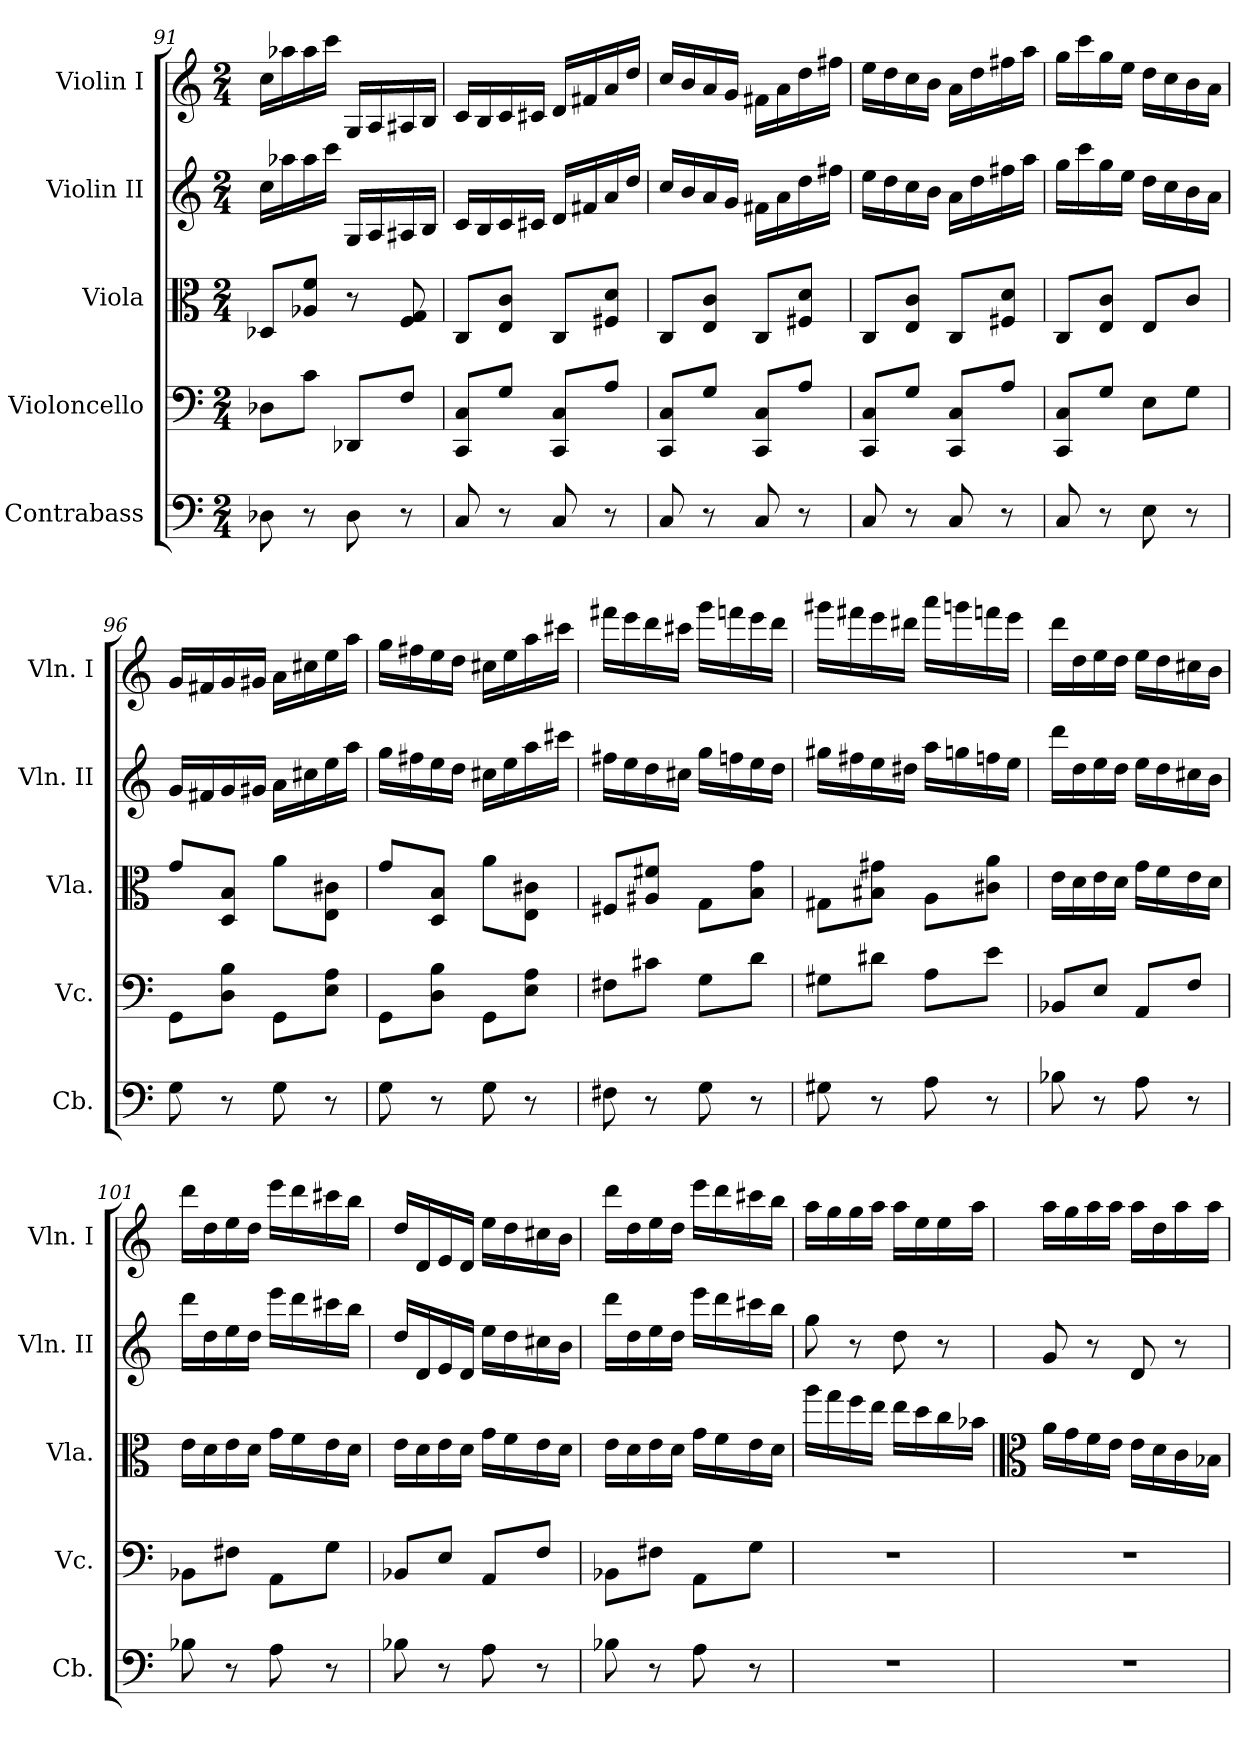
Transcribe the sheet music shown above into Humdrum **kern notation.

**kern	**kern	**kern	**kern	**kern
*part5	*part4	*part3	*part2	*part1
*staff5	*staff4	*staff3	*staff2	*staff1
*I"Contrabass	*I"Violoncello	*I"Viola	*I"Violin II	*I"Violin I
*I'Cb.	*I'Vc.	*I'Vla.	*I'Vln. II	*I'Vln. I
*clefF4	*clefF4	*clefC3	*clefG2	*clefG2
*ITrd7c12	*	*	*	*
*k[]	*k[]	*k[]	*k[]	*k[]
*M2/4	*M2/4	*M2/4	*M2/4	*M2/4
=91	=91	=91	=91	=91
8DD-X\	8D-X\L	8D-X/L	16cc\LL	16cc\LL
.	.	.	16aa-X\	16aa-X\
8r	8c\J	8A-X/ 8f/J	16aa-\	16aa-\
.	.	.	16ccc\JJ	16ccc\JJ
8DD-\	8DD-X/L	8r	16G/LL	16G/LL
.	.	.	16A/	16A/
8r	8F/J	8F/ 8G/	16A#X/	16A#X/
.	.	.	16B/JJ	16B/JJ
!!LO:LB:g=z
=92	=92	=92	=92	=92
8CC/	8CC/ 8C/L	8C/L	16c/LL	16c/LL
.	.	.	16B/	16B/
8r	8G/J	8E/ 8c/J	16c/	16c/
.	.	.	16c#X/JJ	16c#X/JJ
8CC/	8CC/ 8C/L	8C/L	16d/LL	16d/LL
.	.	.	16f#X/	16f#X/
8r	8A/J	8F#X/ 8d/J	16a/	16a/
.	.	.	16dd/JJ	16dd/JJ
=93	=93	=93	=93	=93
8CC/	8CC/ 8C/L	8C/L	16cc/LL	16cc/LL
.	.	.	16b/	16b/
8r	8G/J	8E/ 8c/J	16a/	16a/
.	.	.	16g/JJ	16g/JJ
8CC/	8CC/ 8C/L	8C/L	16f#X\LL	16f#X\LL
.	.	.	16a\	16a\
8r	8A/J	8F#X/ 8d/J	16dd\	16dd\
.	.	.	16ff#X\JJ	16ff#X\JJ
=94	=94	=94	=94	=94
8CC/	8CC/ 8C/L	8C/L	16ee\LL	16ee\LL
.	.	.	16dd\	16dd\
8r	8G/J	8E/ 8c/J	16cc\	16cc\
.	.	.	16b\JJ	16b\JJ
8CC/	8CC/ 8C/L	8C/L	16a\LL	16a\LL
.	.	.	16dd\	16dd\
8r	8A/J	8F#X/ 8d/J	16ff#X\	16ff#X\
.	.	.	16aa\JJ	16aa\JJ
=95	=95	=95	=95	=95
8CC/	8CC/ 8C/L	8C/L	16gg\LL	16gg\LL
.	.	.	16ccc\	16ccc\
8r	8G/J	8E/ 8c/J	16gg\	16gg\
.	.	.	16ee\JJ	16ee\JJ
8EE\	8E\L	8E/L	16dd\LL	16dd\LL
.	.	.	16cc\	16cc\
8r	8G\J	8c/J	16b\	16b\
.	.	.	16a\JJ	16a\JJ
=96	=96	=96	=96	=96
8GG\	8GG\L	8g/L	16g/LL	16g/LL
.	.	.	16f#X/	16f#X/
8r	8D\ 8B\J	8D/ 8B/J	16g/	16g/
.	.	.	16g#X/JJ	16g#X/JJ
8GG\	8GG\L	8a\L	16a\LL	16a\LL
.	.	.	16cc#X\	16cc#X\
8r	8E\ 8A\J	8E\ 8c#X\J	16ee\	16ee\
.	.	.	16aa\JJ	16aa\JJ
!!LO:PB:g=z
=97	=97	=97	=97	=97
8GG\	8GG\L	8g/L	16gg\LL	16gg\LL
.	.	.	16ff#X\	16ff#X\
8r	8D\ 8B\J	8D/ 8B/J	16ee\	16ee\
.	.	.	16dd\JJ	16dd\JJ
8GG\	8GG\L	8a\L	16cc#X\LL	16cc#X\LL
.	.	.	16ee\	16ee\
8r	8E\ 8A\J	8E\ 8c#X\J	16aa\	16aa\
.	.	.	16ccc#X\JJ	16ccc#X\JJ
=98	=98	=98	=98	=98
8FF#X\	8F#X\L	8F#X/L	16ff#X\LL	16fff#X\LL
.	.	.	16ee\	16eee\
8r	8c#X\J	8A#X/ 8f#X/J	16dd\	16ddd\
.	.	.	16cc#X\JJ	16ccc#X\JJ
8GG\	8G\L	8G\L	16gg\LL	16ggg\LL
.	.	.	16ffn\	16fffn\
8r	8d\J	8B\ 8g\J	16ee\	16eee\
.	.	.	16dd\JJ	16ddd\JJ
=99	=99	=99	=99	=99
8GG#X\	8G#X\L	8G#X\L	16gg#X\LL	16ggg#X\LL
.	.	.	16ff#X\	16fff#X\
8r	8d#X\J	8B#X\ 8g#X\J	16ee\	16eee\
.	.	.	16dd#X\JJ	16ddd#X\JJ
8AA\	8A\L	8A\L	16aa\LL	16aaa\LL
.	.	.	16ggn\	16gggn\
8r	8e\J	8c#X\ 8a\J	16ffn\	16fffn\
.	.	.	16ee\JJ	16eee\JJ
=100	=100	=100	=100	=100
8BB-X\	8BB-X/L	16e\LL	16ddd\LL	16ddd\LL
.	.	16d\	16dd\	16dd\
8r	8E/J	16e\	16ee\	16ee\
.	.	16d\JJ	16dd\JJ	16dd\JJ
8AA\	8AA/L	16g\LL	16ee\LL	16ee\LL
.	.	16f\	16dd\	16dd\
8r	8F/J	16e\	16cc#X\	16cc#X\
.	.	16d\JJ	16b\JJ	16b\JJ
!!LO:LB:g=z
=101	=101	=101	=101	=101
8BB-X\	8BB-X\L	16e\LL	16ddd\LL	16ddd\LL
.	.	16d\	16dd\	16dd\
8r	8F#X\J	16e\	16ee\	16ee\
.	.	16d\JJ	16dd\JJ	16dd\JJ
8AA\	8AA\L	16g\LL	16eee\LL	16eee\LL
.	.	16f\	16ddd\	16ddd\
8r	8G\J	16e\	16ccc#X\	16ccc#X\
.	.	16d\JJ	16bb\JJ	16bb\JJ
=102	=102	=102	=102	=102
8BB-X\	8BB-X/L	16e\LL	16dd/LL	16dd/LL
.	.	16d\	16d/	16d/
8r	8E/J	16e\	16e/	16e/
.	.	16d\JJ	16d/JJ	16d/JJ
8AA\	8AA/L	16g\LL	16ee\LL	16ee\LL
.	.	16f\	16dd\	16dd\
8r	8F/J	16e\	16cc#X\	16cc#X\
.	.	16d\JJ	16b\JJ	16b\JJ
=103	=103	=103	=103	=103
8BB-X\	8BB-X\L	16e\LL	16ddd\LL	16ddd\LL
.	.	16d\	16dd\	16dd\
8r	8F#X\J	16e\	16ee\	16ee\
.	.	16d\JJ	16dd\JJ	16dd\JJ
8AA\	8AA\L	16g\LL	16eee\LL	16eee\LL
.	.	16f\	16ddd\	16ddd\
8r	8G\J	16e\	16ccc#X\	16ccc#X\
.	.	16d\JJ	16bb\JJ	16bb\JJ
=104	=104	=104	=104	=104
2r	2r	16aa\LL	8gg\	16aa\LL
.	.	16gg\	.	16gg\
.	.	16ff\	8r	16gg\
.	.	16ee\JJ	.	16aa\JJ
.	.	16ee\LL	8dd\	16aa\LL
.	.	16dd\	.	16ee\
.	.	16cc\	8r	16ee\
.	.	16b-X\JJ	.	16aa\JJ
!!LO:PB:g=z
=105	=105	=105	=105	=105
*	*	*clefC3	*	*
2r	2r	16a\LL	8g/	16aa\LL
.	.	16g\	.	16gg\
.	.	16f\	8r	16aa\
.	.	16e\JJ	.	16aa\JJ
.	.	16e\LL	8d/	16aa\LL
.	.	16d\	.	16dd\
.	.	16c\	8r	16aa\
.	.	16B-X\JJ	.	16aa\JJ
=	=	=	=	=
*-	*-	*-	*-	*-
